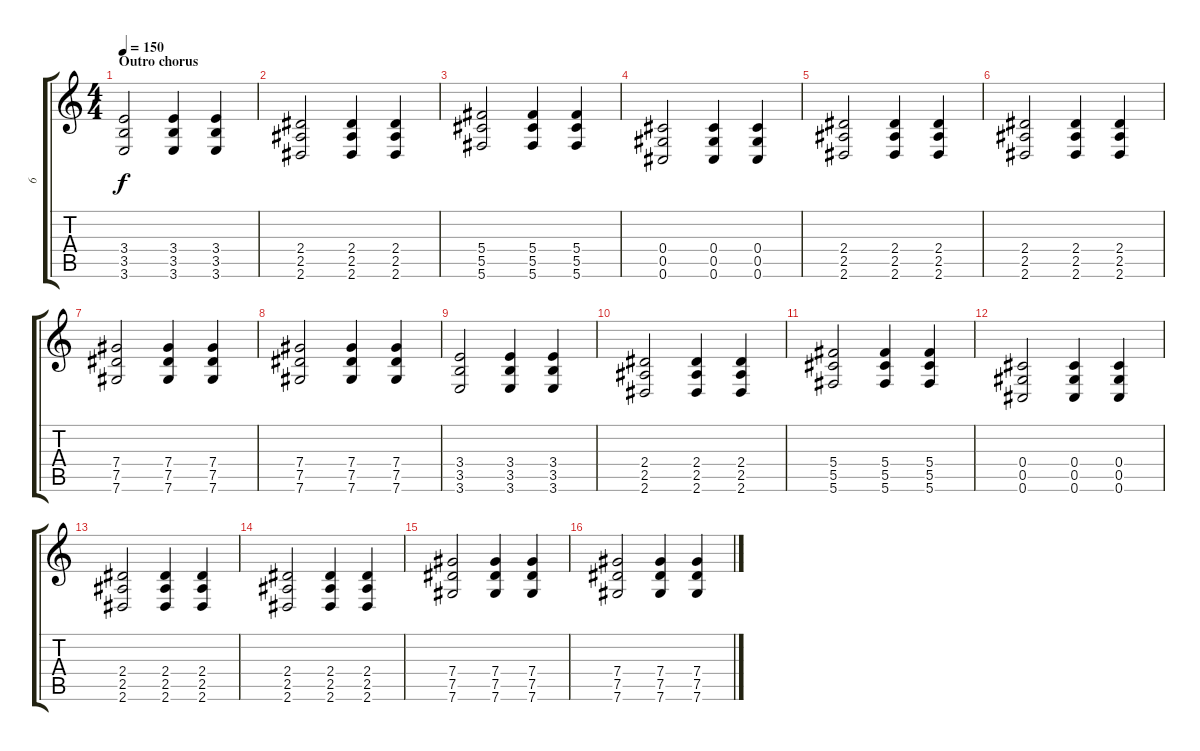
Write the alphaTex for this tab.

\track ("6" "6") {instrument overdrivenguitar}
\staff {score tabs}
\tuning (Eb4 Bb3 Gb3 Db3 Ab2 Db2) {hide}
\ts (4 4)
\section ("" "Outro chorus")
\tempo 150
\clef g2
\ks c
(3.4 3.5 3.6).2{dy f} (3.4 3.5 3.6).4 (3.4 3.5 3.6).4 |
(2.4 2.5 2.6).2 (2.4 2.5 2.6).4 (2.4 2.5 2.6).4 |
(5.4 5.5 5.6).2 (5.4 5.5 5.6).4 (5.4 5.5 5.6).4 |
(0.4 0.5 0.6).2 (0.4 0.5 0.6).4 (0.4 0.5 0.6).4 |
(2.4 2.5 2.6).2 (2.4 2.5 2.6).4 (2.4 2.5 2.6).4 |
(2.4 2.5 2.6).2 (2.4 2.5 2.6).4 (2.4 2.5 2.6).4 |
(7.4 7.5 7.6).2 (7.4 7.5 7.6).4 (7.4 7.5 7.6).4 |
(7.4 7.5 7.6).2 (7.4 7.5 7.6).4 (7.4 7.5 7.6).4 |
(3.4 3.5 3.6).2 (3.4 3.5 3.6).4 (3.4 3.5 3.6).4 |
(2.4 2.5 2.6).2 (2.4 2.5 2.6).4 (2.4 2.5 2.6).4 |
(5.4 5.5 5.6).2 (5.4 5.5 5.6).4 (5.4 5.5 5.6).4 |
(0.4 0.5 0.6).2 (0.4 0.5 0.6).4 (0.4 0.5 0.6).4 |
(2.4 2.5 2.6).2 (2.4 2.5 2.6).4 (2.4 2.5 2.6).4 |
(2.4 2.5 2.6).2 (2.4 2.5 2.6).4 (2.4 2.5 2.6).4 |
(7.4 7.5 7.6).2 (7.4 7.5 7.6).4 (7.4 7.5 7.6).4 |
(7.4 7.5 7.6).2 (7.4 7.5 7.6).4 (7.4 7.5 7.6).4
